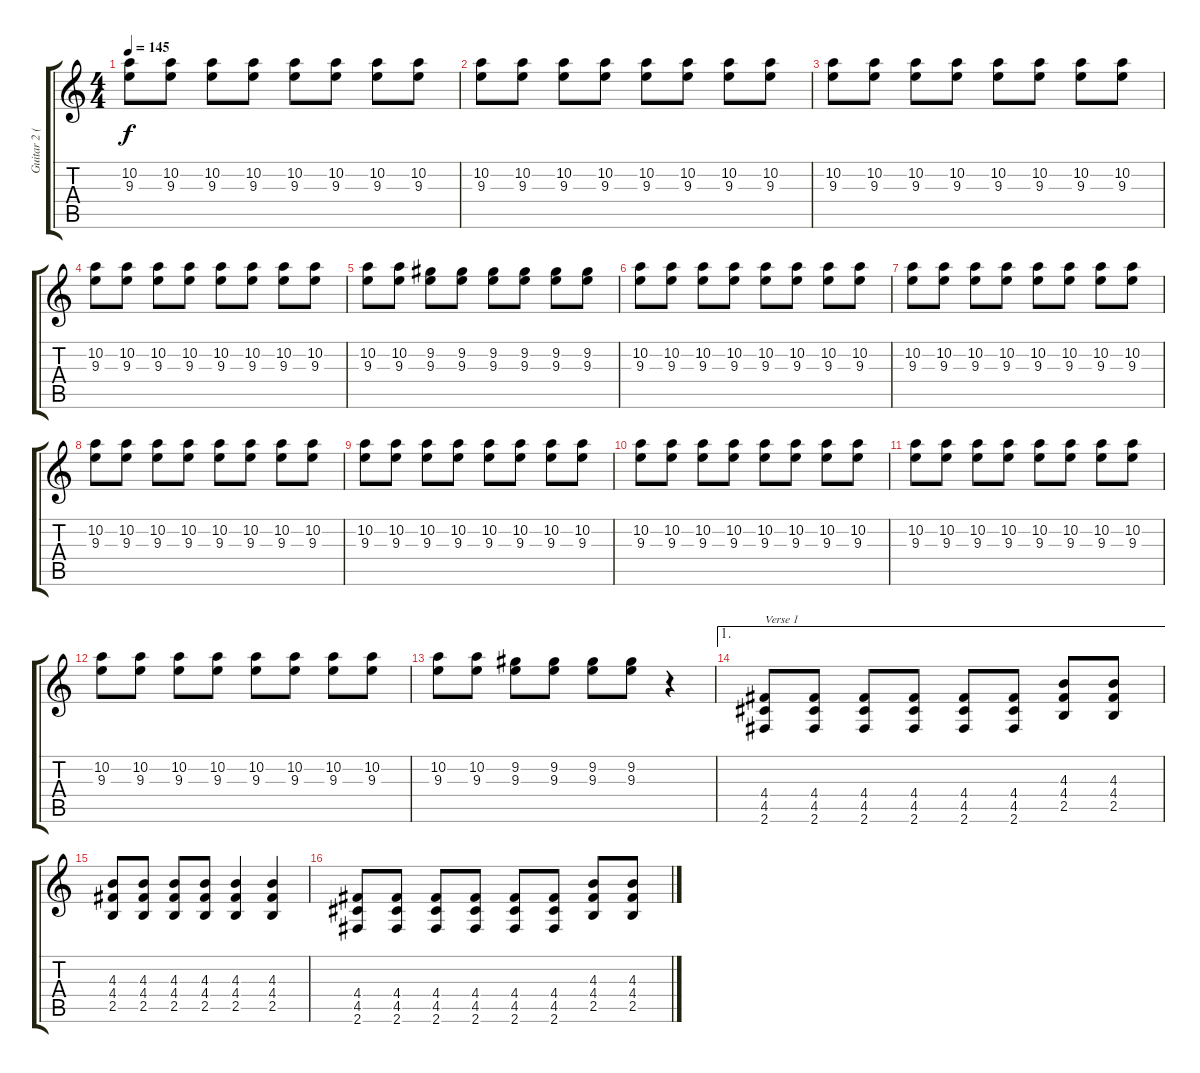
\track ("Guitar 2 (Rhythm)" "Guitar 2 (") {instrument distortionguitar}
\staff {score tabs}
\tuning (E4 B3 G3 D3 A2 E2) {hide}
\ts (4 4)
\tempo 145
\clef g2
\ks c
(10.2 9.3).8{dy f} (10.2 9.3).8 (10.2 9.3).8 (10.2 9.3).8 (10.2 9.3).8 (10.2 9.3).8 (10.2 9.3).8 (10.2 9.3).8 |
(10.2 9.3).8 (10.2 9.3).8 (10.2 9.3).8 (10.2 9.3).8 (10.2 9.3).8 (10.2 9.3).8 (10.2 9.3).8 (10.2 9.3).8 |
(10.2 9.3).8 (10.2 9.3).8 (10.2 9.3).8 (10.2 9.3).8 (10.2 9.3).8 (10.2 9.3).8 (10.2 9.3).8 (10.2 9.3).8 |
(10.2 9.3).8 (10.2 9.3).8 (10.2 9.3).8 (10.2 9.3).8 (10.2 9.3).8 (10.2 9.3).8 (10.2 9.3).8 (10.2 9.3).8 |
(10.2 9.3).8 (10.2 9.3).8 (9.2 9.3).8 (9.2 9.3).8 (9.2 9.3).8 (9.2 9.3).8 (9.2 9.3).8 (9.2 9.3).8 |
(10.2 9.3).8 (10.2 9.3).8 (10.2 9.3).8 (10.2 9.3).8 (10.2 9.3).8 (10.2 9.3).8 (10.2 9.3).8 (10.2 9.3).8 |
(10.2 9.3).8 (10.2 9.3).8 (10.2 9.3).8 (10.2 9.3).8 (10.2 9.3).8 (10.2 9.3).8 (10.2 9.3).8 (10.2 9.3).8 |
(10.2 9.3).8 (10.2 9.3).8 (10.2 9.3).8 (10.2 9.3).8 (10.2 9.3).8 (10.2 9.3).8 (10.2 9.3).8 (10.2 9.3).8 |
(10.2 9.3).8 (10.2 9.3).8 (10.2 9.3).8 (10.2 9.3).8 (10.2 9.3).8 (10.2 9.3).8 (10.2 9.3).8 (10.2 9.3).8 |
(10.2 9.3).8 (10.2 9.3).8 (10.2 9.3).8 (10.2 9.3).8 (10.2 9.3).8 (10.2 9.3).8 (10.2 9.3).8 (10.2 9.3).8 |
(10.2 9.3).8 (10.2 9.3).8 (10.2 9.3).8 (10.2 9.3).8 (10.2 9.3).8 (10.2 9.3).8 (10.2 9.3).8 (10.2 9.3).8 |
(10.2 9.3).8 (10.2 9.3).8 (10.2 9.3).8 (10.2 9.3).8 (10.2 9.3).8 (10.2 9.3).8 (10.2 9.3).8 (10.2 9.3).8 |
(10.2 9.3).8 (10.2 9.3).8 (9.2 9.3).8 (9.2 9.3).8 (9.2 9.3).8 (9.2 9.3).8 r.4 |
\ae 1
(4.4 4.5 2.6).8{txt "Verse 1"} (4.4 4.5 2.6).8 (4.4 4.5 2.6).8 (4.4 4.5 2.6).8 (4.4 4.5 2.6).8 (4.4 4.5 2.6).8 (4.3 4.4 2.5).8 (4.3 4.4 2.5).8 |
(4.3 4.4 2.5).8 (4.3 4.4 2.5).8 (4.3 4.4 2.5).8 (4.3 4.4 2.5).8 (4.3 4.4 2.5).4 (4.3 4.4 2.5).4 |
(4.4 4.5 2.6).8 (4.4 4.5 2.6).8 (4.4 4.5 2.6).8 (4.4 4.5 2.6).8 (4.4 4.5 2.6).8 (4.4 4.5 2.6).8 (4.3 4.4 2.5).8 (4.3 4.4 2.5).8
